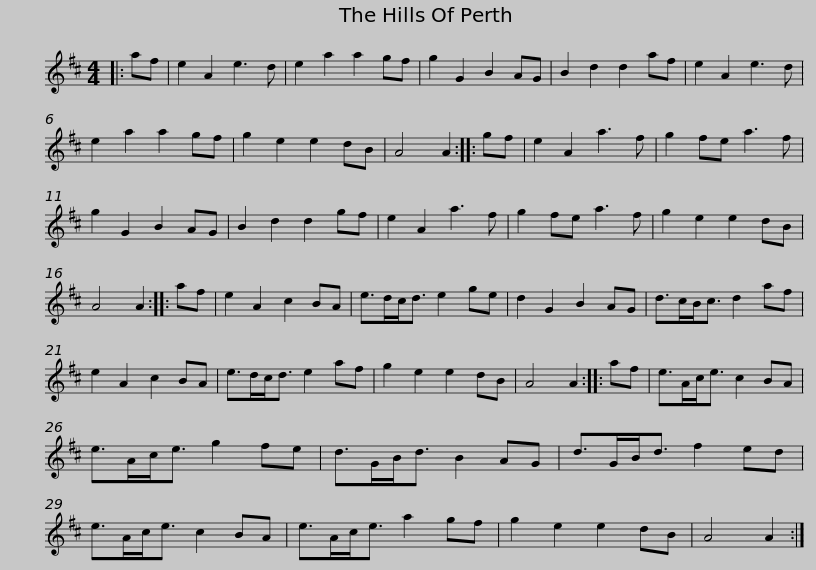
X:1
L:1/8
M:4/4
I:linebreak $
K:D
V:1 treble
V:1
|: af | e2 A2 e3 d | e2 a2 a2 gf | g2 G2 B2 AG | B2 d2 d2 af | %5
 e2 A2 e3 d | e2 a2 a2 gf | g2 e2 e2 dB | A4 A2 ::$ gf | %10
 e2 A2 a3 f | g2 fe a3 f | g2 G2 B2 AG | B2 d2 d2 gf | e2 A2 a3 f | %15
 g2 fe a3 f | g2 e2 e2 dB | A4 A2 ::$ af | e2 A2 c2 BA | %20
 e>dc<d e2 ge | d2 G2 B2 AG | d>cB<c d2 af | e2 A2 c2 BA | e>dc<d e2 af |$ %25
 g2 e2 e2 dB | A4 A2 :: af | e>Ac<e c2 BA | e>Ac<e g2 fe | %30
 d>GB<d B2 AG | d>GB<d f2 ed |$ e>Ac<e c2 BA | e>Ac<e a2 gf | g2 e2 e2 dB | %35
 A4 A2 :| %36
